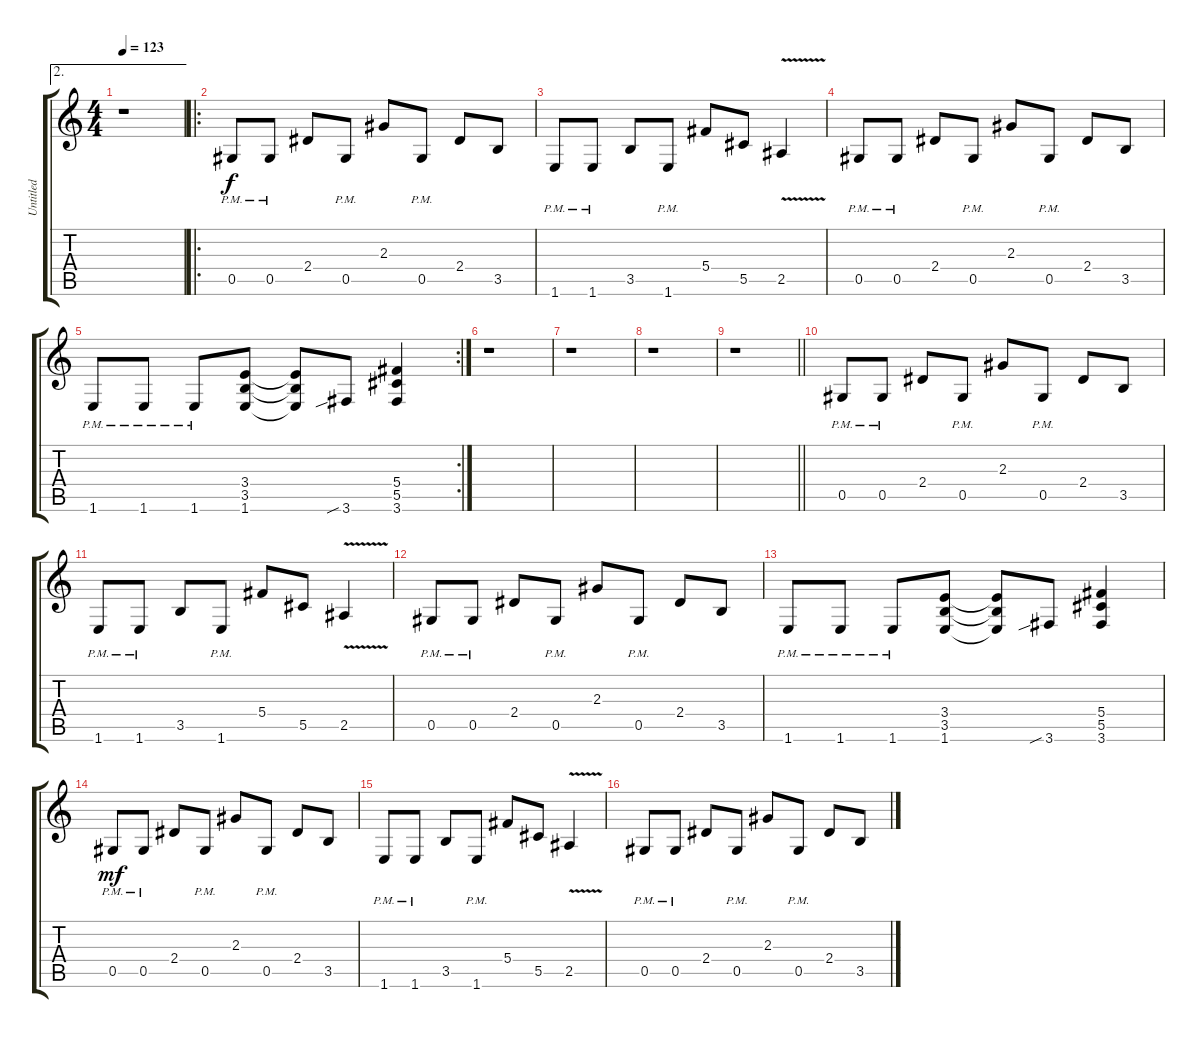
\track ("Untitled" "Untitled") {instrument distortionguitar}
\staff {score tabs}
\tuning (Eb4 Bb3 Gb3 Db3 Ab2 Eb2) {hide}
\ae 2
\ts (4 4)
\tempo 123
\clef g2
\ks c
r.1{dy f} |
\ro
0.5{pm}.8 0.5{pm}.8 2.4.8 0.5{pm}.8 2.3.8 0.5{pm}.8 2.4.8 3.5.8 |
1.6{pm}.8 1.6{pm}.8 3.5.8 1.6{pm}.8 5.4.8 5.5.8 2.5{v}.4 |
0.5{pm}.8 0.5{pm}.8 2.4.8 0.5{pm}.8 2.3.8 0.5{pm}.8 2.4.8 3.5.8 |
\rc 2
1.6{pm}.8 1.6{pm}.8 1.6{pm}.8 (3.4 3.5 1.6).8 (3.4{t} 3.5{t} 1.6{t}).8 3.6{sib}.8 (5.4 5.5 3.6).4 |
r.1 |
r.1 |
r.1 |
\barLineRight lightlight
r.1 |
0.5{pm}.8 0.5{pm}.8 2.4.8 0.5{pm}.8 2.3.8 0.5{pm}.8 2.4.8 3.5.8 |
1.6{pm}.8 1.6{pm}.8 3.5.8 1.6{pm}.8 5.4.8 5.5.8 2.5{v}.4 |
0.5{pm}.8 0.5{pm}.8 2.4.8 0.5{pm}.8 2.3.8 0.5{pm}.8 2.4.8 3.5.8 |
1.6{pm}.8 1.6{pm}.8 1.6{pm}.8 (3.4 3.5 1.6).8 (3.4{t} 3.5{t} 1.6{t}).8 3.6{sib}.8 (5.4 5.5 3.6).4 |
0.5{pm}.8{dy mf} 0.5{pm}.8 2.4.8 0.5{pm}.8 2.3.8 0.5{pm}.8 2.4.8 3.5.8 |
1.6{pm}.8 1.6{pm}.8 3.5.8 1.6{pm}.8 5.4.8 5.5.8 2.5{v}.4 |
0.5{pm}.8 0.5{pm}.8 2.4.8 0.5{pm}.8 2.3.8 0.5{pm}.8 2.4.8 3.5.8
